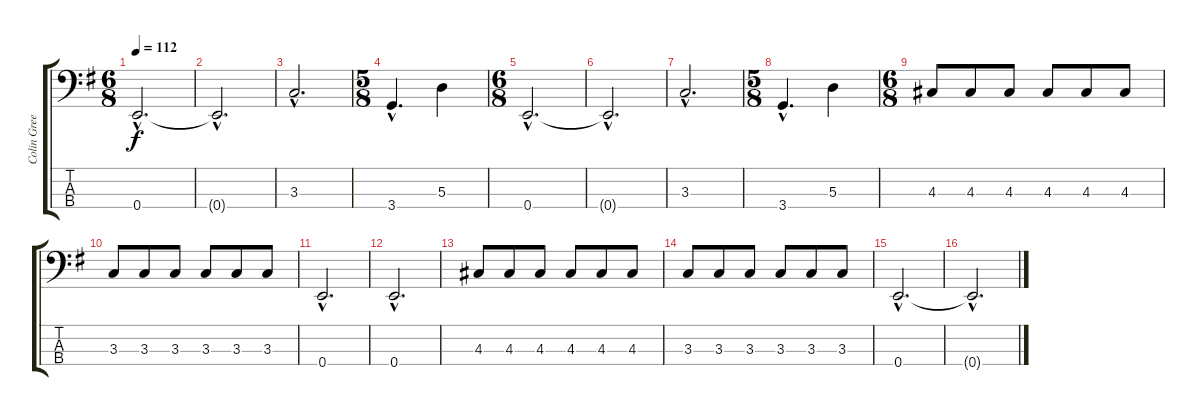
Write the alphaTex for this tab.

\track ("Colin Greenwood" "Colin Gree") {instrument electricbassfinger}
\staff {score tabs}
\tuning (G2 D2 A1 E1) {hide}
\ts (6 8)
\tempo 112
\clef f4
\ks g
0.4{hac}.2{d dy f} |
0.4{hac t}.2{d} |
3.3{hac}.2{d} |
\ts (5 8)
3.4{hac}.4{d} 5.3.4 |
\ts (6 8)
0.4{hac}.2{d} |
0.4{hac t}.2{d} |
3.3{hac}.2{d} |
\ts (5 8)
3.4{hac}.4{d} 5.3.4 |
\ts (6 8)
4.3.8 4.3.8 4.3.8 4.3.8 4.3.8 4.3.8 |
3.3.8 3.3.8 3.3.8 3.3.8 3.3.8 3.3.8 |
0.4{hac}.2{d} |
0.4{hac}.2{d} |
4.3.8 4.3.8 4.3.8 4.3.8 4.3.8 4.3.8 |
3.3.8 3.3.8 3.3.8 3.3.8 3.3.8 3.3.8 |
0.4{hac}.2{d} |
0.4{hac t}.2{d}
